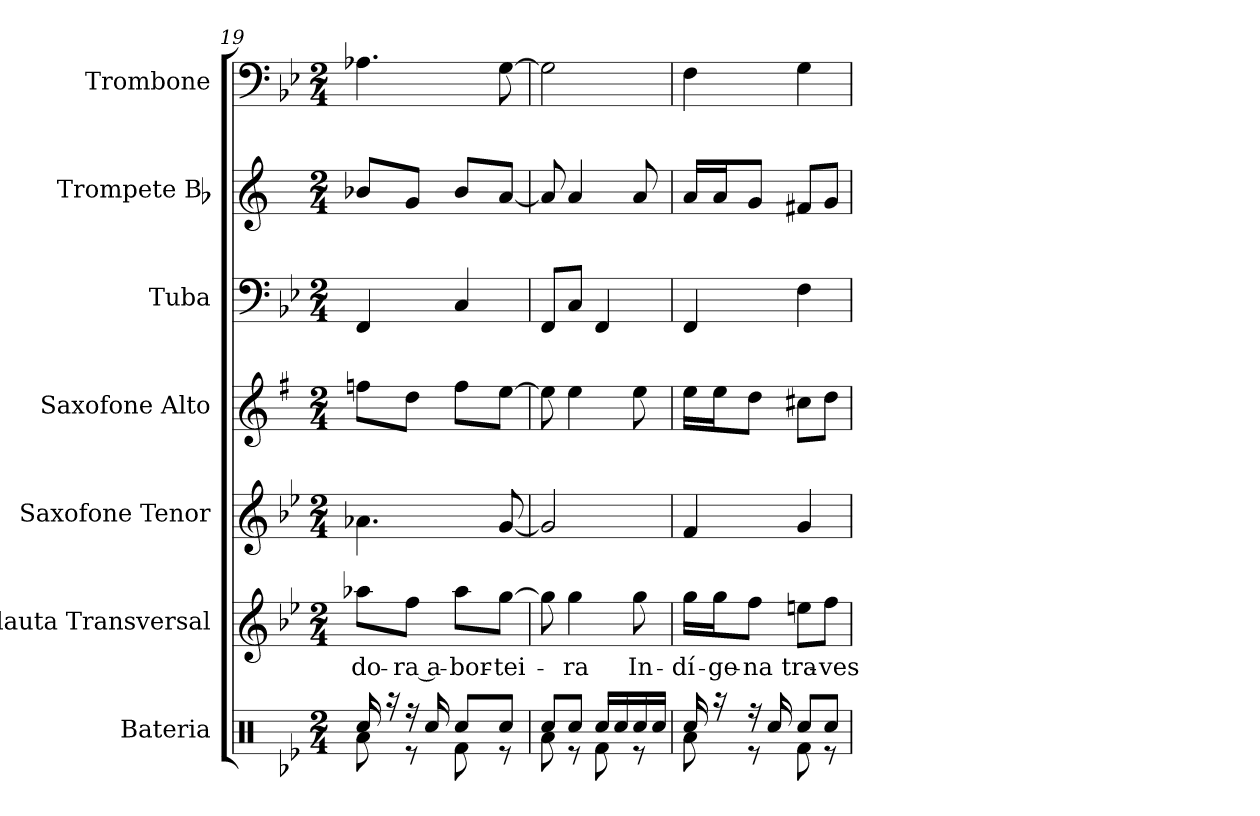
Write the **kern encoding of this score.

**kern	**kern	**text	**kern	**kern	**kern	**kern	**kern
*part7	*part6	*part6	*part5	*part4	*part3	*part2	*part1
*staff7	*staff6	*staff6	*staff5	*staff4	*staff3	*staff2	*staff1
*I"Bateria	*I"Flauta Transversal	*	*I"Saxofone Tenor	*I"Saxofone Alto	*I"Tuba	*I"Trompete Bb	*I"Trombone
*	*I'Fl	*	*	*	*I'Tba	*I'Tpt	*I'Trb
*clefX	*clefG2	*	*clefG2	*clefG2	*clefF4	*clefG2	*clefF4
*	*	*	*ITrd8c14	*ITrd5c9	*	*ITrd1c2	*
*k[b-e-]	*k[b-e-]	*	*k[b-e-]	*k[b-e-]	*k[b-e-]	*k[b-e-]	*k[b-e-]
*M2/4	*M2/4	*	*M2/4	*M2/4	*M2/4	*M2/4	*M2/4
=19	=19	=19	=19	=19	=19	=19	=19
*^	*	*	*	*	*	*	*
!	!	!	!LO:LY:b	!	!	!	!	!
16Rcc/	8Ra\	8aa-X\L	-do-	4.A-X\	8a-X\L	4FF/	8a-X/L	4.A-X\
16r	.	.	.	.	.	.	.	.
!	!	!	!LO:LY:b	!	!	!	!	!
16r	8r	8ff\J	-ra a-	.	8f\J	.	8f/J	.
16Rcc/	.	.	.	.	.	.	.	.
!	!	!	!LO:LY:b	!	!	!	!	!
8Rcc/L	8Rf\	8aa-\L	-bor-	.	8a-\L	4C/	8a-/L	.
!	!	!	!LO:LY:b	!	!	!	!	!
8Rcc/J	8r	[8gg\J	tei-	[8G/	[8g\J	.	[8g/J	[8G\
=20	=20	=20	=20	=20	=20	=20	=20	=20
8Rcc/L	8Ra\	8gg\]	.	2G/]	8g\]	8FF/L	8g/]	2G\]
!	!	!	!LO:LY:b	!	!	!	!	!
8Rcc/J	8r	4gg\	-ra	.	4g\	8C/J	4g/	.
16Rcc/LL	8Rf\	.	.	.	.	4FF/	.	.
16Rcc/	.	.	.	.	.	.	.	.
!	!	!	!LO:LY:b	!	!	!	!	!
16Rcc/	8r	8gg\	In-	.	8g\	.	8g/	.
16Rcc/JJ	.	.	.	.	.	.	.	.
=21	=21	=21	=21	=21	=21	=21	=21	=21
!	!	!	!LO:LY:b	!	!	!	!	!
16Rcc/	8Ra\	16gg\LL	-dí-	4F/	16g\LL	4FF/	16g/LL	4F\
!	!	!	!LO:LY:b	!	!	!	!	!
16r	.	16gg\J	-ge-	.	16g\J	.	16g/J	.
!	!	!	!LO:LY:b	!	!	!	!	!
16r	8r	8ff\J	-na	.	8f\J	.	8f/J	.
16Rcc/	.	.	.	.	.	.	.	.
!	!	!	!LO:LY:b	!	!	!	!	!
8Rcc/L	8Rf\	8een\L	tra-	4G/	8en\L	4F\	8en/L	4G\
!	!	!	!LO:LY:b	!	!	!	!	!
8Rcc/J	8r	8ff\J	-ves-	.	8f\J	.	8f/J	.
*v	*v	*	*	*	*	*	*	*
=	=	=	=	=	=	=	=
*-	*-	*-	*-	*-	*-	*-	*-
